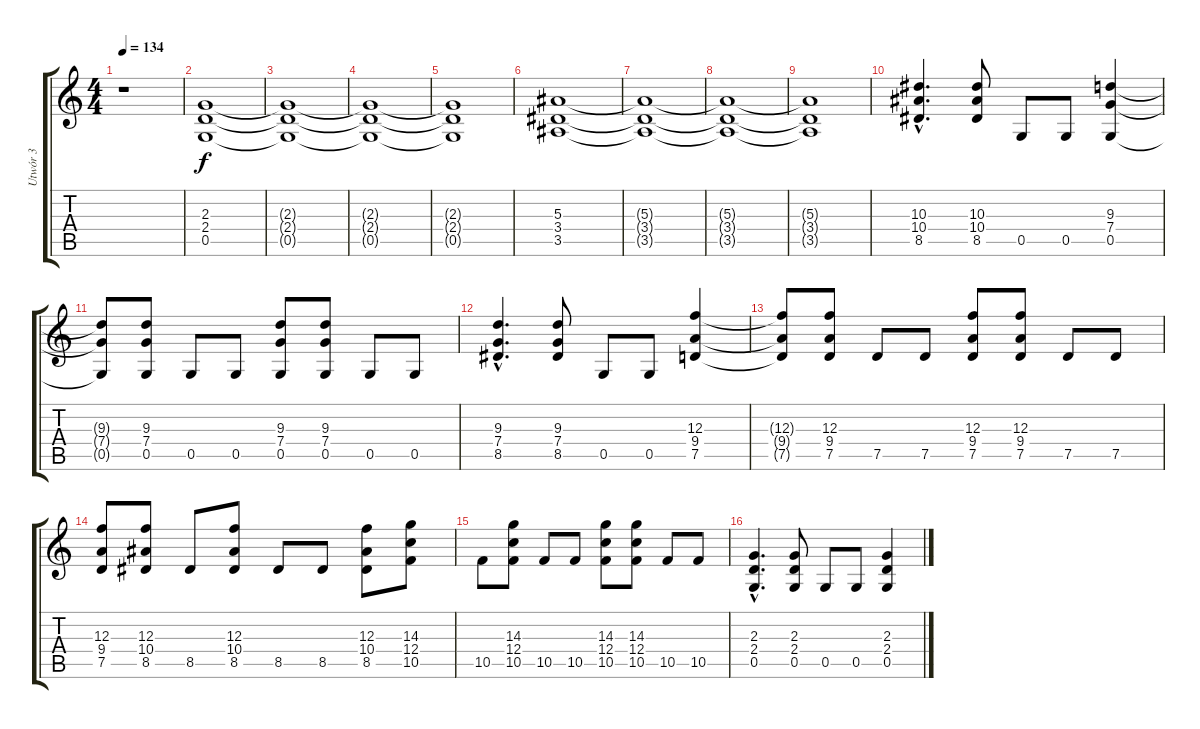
\track ("Utwór 3" "Utwór 3") {instrument distortionguitar}
\staff {score tabs}
\tuning (D4 A3 F3 C3 G2 D2) {hide}
\ts (4 4)
\tempo 134
\clef g2
\ks c
r.1{dy f} |
(2.3 2.4 0.5).1 |
(2.3{t} 2.4{t} 0.5{t}).1 |
(2.3{t} 2.4{t} 0.5{t}).1 |
(2.3{t} 2.4{t} 0.5{t}).1 |
(5.3 3.4 3.5).1 |
(5.3{t} 3.4{t} 3.5{t}).1 |
(5.3{t} 3.4{t} 3.5{t}).1 |
(5.3{t} 3.4{t} 3.5{t}).1 |
(10.3{hac} 10.4{hac} 8.5{hac}).4{d} (10.3 10.4 8.5).8 0.5.8 0.5.8 (9.3 7.4 0.5).4 |
(9.3{t} 7.4{t} 0.5{t}).8 (9.3 7.4 0.5).8 0.5.8 0.5.8 (9.3 7.4 0.5).8 (9.3 7.4 0.5).8 0.5.8 0.5.8 |
(9.3{hac} 7.4{hac} 8.5{hac}).4{d} (9.3 7.4 8.5).8 0.5.8 0.5.8 (12.3 9.4 7.5).4 |
(12.3{t} 9.4{t} 7.5{t}).8 (12.3 9.4 7.5).8 7.5.8 7.5.8 (12.3 9.4 7.5).8 (12.3 9.4 7.5).8 7.5.8 7.5.8 |
(12.3 9.4 7.5).8 (12.3 10.4 8.5).8 8.5.8 (12.3 10.4 8.5).8 8.5.8 8.5.8 (12.3 10.4 8.5).8 (14.3 12.4 10.5).8 |
10.5.8 (14.3 12.4 10.5).8 10.5.8 10.5.8 (14.3 12.4 10.5).8 (14.3 12.4 10.5).8 10.5.8 10.5.8 |
(2.3{hac} 2.4{hac} 0.5{hac}).4{d} (2.3 2.4 0.5).8 0.5.8 0.5.8 (2.3 2.4 0.5).4
